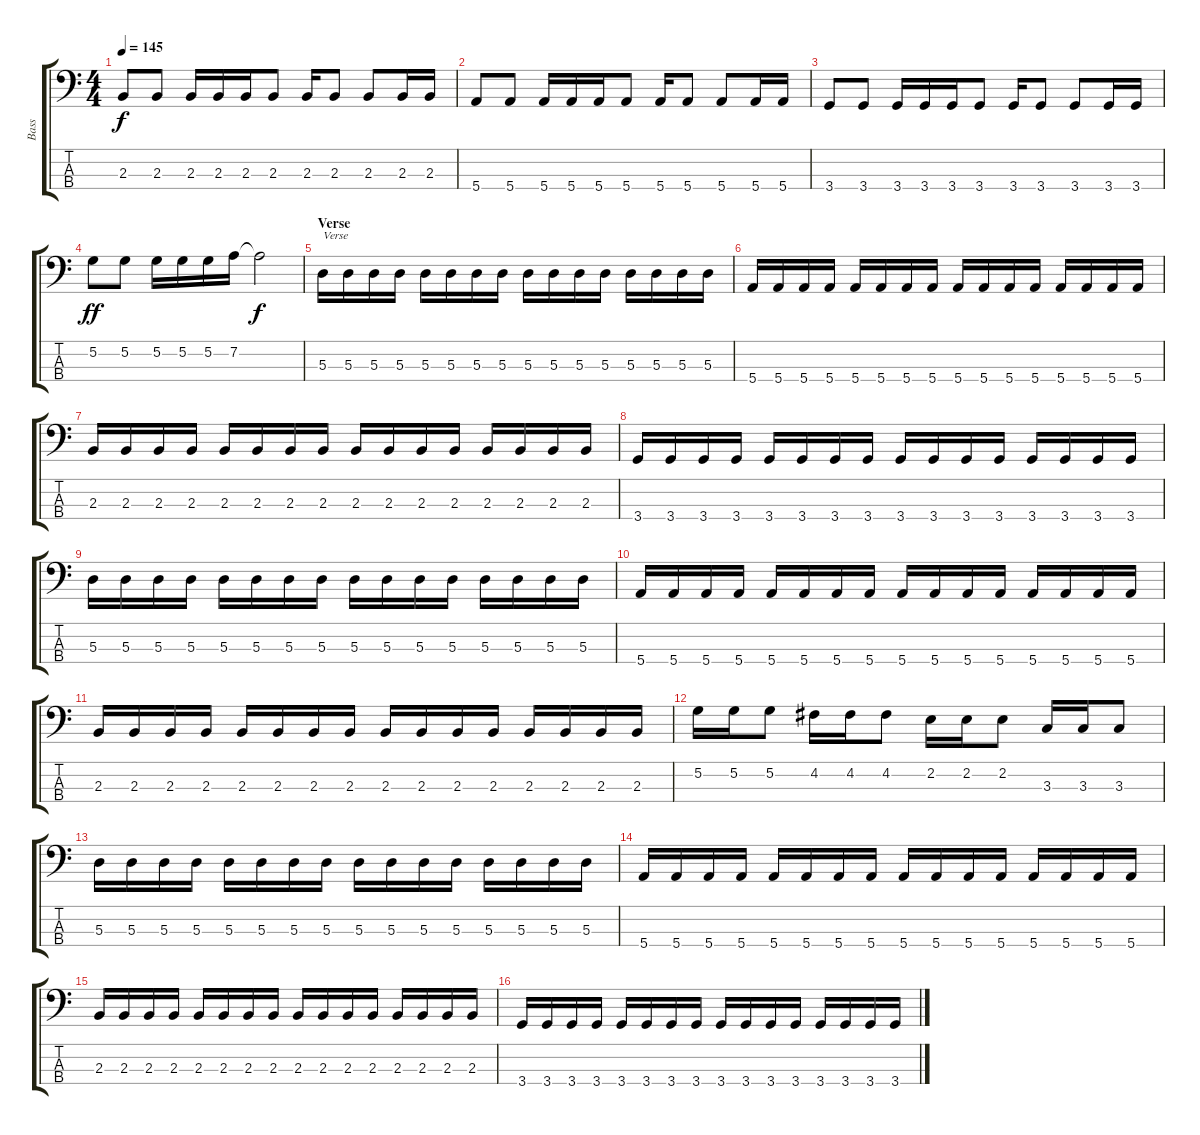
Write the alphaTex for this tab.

\track ("Bass" "Bass") {instrument electricbasspick}
\staff {score tabs}
\tuning (G2 D2 A1 E1) {hide}
\ts (4 4)
\tempo 145
\clef f4
\ks c
2.3.8{dy f} 2.3.8 2.3.16 2.3.16 2.3.16 2.3.8 2.3.16 2.3.8 2.3.8 2.3.16 2.3.16 |
5.4.8 5.4.8 5.4.16 5.4.16 5.4.16 5.4.8 5.4.16 5.4.8 5.4.8 5.4.16 5.4.16 |
3.4.8 3.4.8 3.4.16 3.4.16 3.4.16 3.4.8 3.4.16 3.4.8 3.4.8 3.4.16 3.4.16 |
5.2.8{dy ff} 5.2.8 5.2.16 5.2.16 5.2.16 7.2.16 7.2{t}.2{dy f} |
\section ("" "Verse")
5.3.16{txt "Verse"} 5.3.16 5.3.16 5.3.16 5.3.16 5.3.16 5.3.16 5.3.16 5.3.16 5.3.16 5.3.16 5.3.16 5.3.16 5.3.16 5.3.16 5.3.16 |
5.4.16 5.4.16 5.4.16 5.4.16 5.4.16 5.4.16 5.4.16 5.4.16 5.4.16 5.4.16 5.4.16 5.4.16 5.4.16 5.4.16 5.4.16 5.4.16 |
2.3.16 2.3.16 2.3.16 2.3.16 2.3.16 2.3.16 2.3.16 2.3.16 2.3.16 2.3.16 2.3.16 2.3.16 2.3.16 2.3.16 2.3.16 2.3.16 |
3.4.16 3.4.16 3.4.16 3.4.16 3.4.16 3.4.16 3.4.16 3.4.16 3.4.16 3.4.16 3.4.16 3.4.16 3.4.16 3.4.16 3.4.16 3.4.16 |
5.3.16 5.3.16 5.3.16 5.3.16 5.3.16 5.3.16 5.3.16 5.3.16 5.3.16 5.3.16 5.3.16 5.3.16 5.3.16 5.3.16 5.3.16 5.3.16 |
5.4.16 5.4.16 5.4.16 5.4.16 5.4.16 5.4.16 5.4.16 5.4.16 5.4.16 5.4.16 5.4.16 5.4.16 5.4.16 5.4.16 5.4.16 5.4.16 |
2.3.16 2.3.16 2.3.16 2.3.16 2.3.16 2.3.16 2.3.16 2.3.16 2.3.16 2.3.16 2.3.16 2.3.16 2.3.16 2.3.16 2.3.16 2.3.16 |
5.2.16 5.2.16 5.2.8 4.2.16 4.2.16 4.2.8 2.2.16 2.2.16 2.2.8 3.3.16 3.3.16 3.3.8 |
5.3.16 5.3.16 5.3.16 5.3.16 5.3.16 5.3.16 5.3.16 5.3.16 5.3.16 5.3.16 5.3.16 5.3.16 5.3.16 5.3.16 5.3.16 5.3.16 |
5.4.16 5.4.16 5.4.16 5.4.16 5.4.16 5.4.16 5.4.16 5.4.16 5.4.16 5.4.16 5.4.16 5.4.16 5.4.16 5.4.16 5.4.16 5.4.16 |
2.3.16 2.3.16 2.3.16 2.3.16 2.3.16 2.3.16 2.3.16 2.3.16 2.3.16 2.3.16 2.3.16 2.3.16 2.3.16 2.3.16 2.3.16 2.3.16 |
3.4.16 3.4.16 3.4.16 3.4.16 3.4.16 3.4.16 3.4.16 3.4.16 3.4.16 3.4.16 3.4.16 3.4.16 3.4.16 3.4.16 3.4.16 3.4.16
